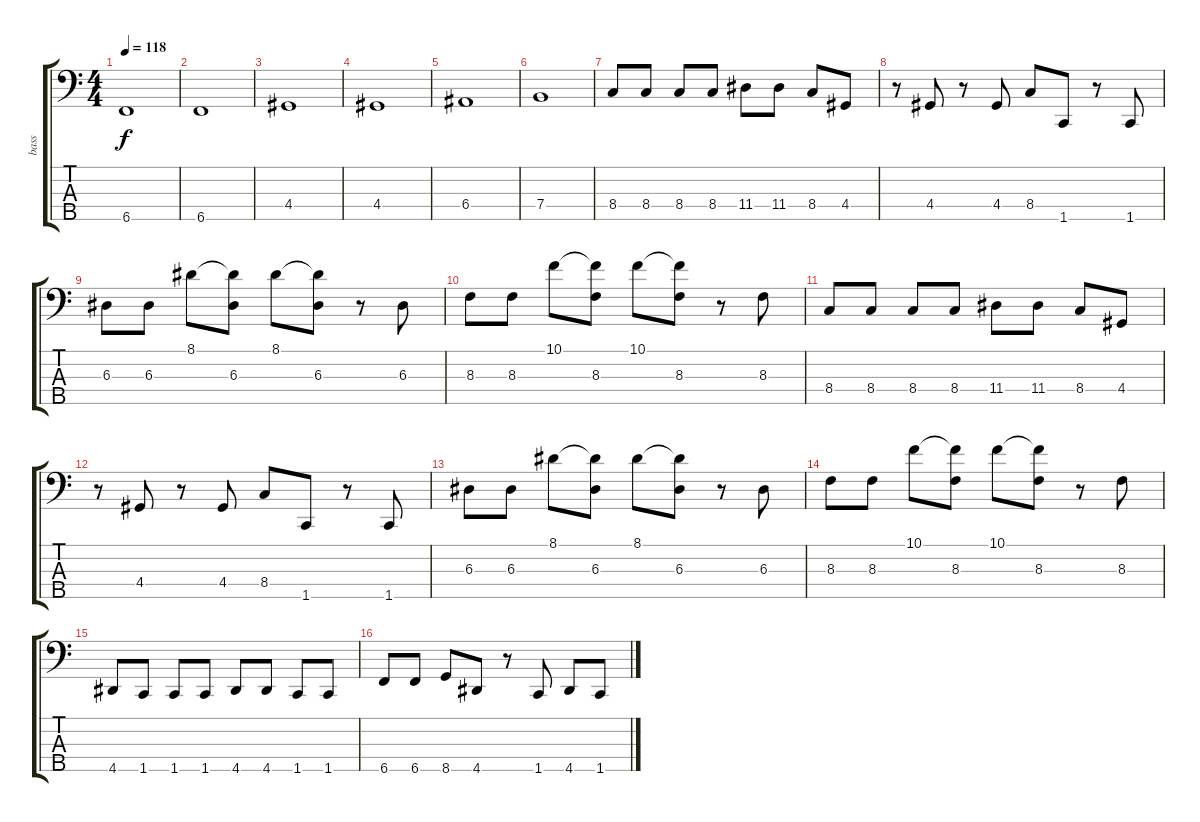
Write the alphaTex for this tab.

\track ("bass" "bass") {instrument electricbassfinger}
\staff {score tabs}
\tuning (G2 D2 A1 E1 B0) {hide}
\ts (4 4)
\tempo 118
\clef f4
\ks c
6.5.1{dy f} |
6.5.1 |
4.4.1 |
4.4.1 |
6.4.1 |
7.4.1 |
8.4.8 8.4.8 8.4.8 8.4.8 11.4.8 11.4.8 8.4.8 4.4.8 |
r.8 4.4.8 r.8 4.4.8 8.4.8 1.5.8 r.8 1.5.8 |
6.3.8 6.3.8 8.1.8 (8.1{t} 6.3).8 8.1.8 (8.1{t} 6.3).8 r.8 6.3.8 |
8.3.8 8.3.8 10.1.8 (10.1{t} 8.3).8 10.1.8 (10.1{t} 8.3).8 r.8 8.3.8 |
8.4.8 8.4.8 8.4.8 8.4.8 11.4.8 11.4.8 8.4.8 4.4.8 |
r.8 4.4.8 r.8 4.4.8 8.4.8 1.5.8 r.8 1.5.8 |
6.3.8 6.3.8 8.1.8 (8.1{t} 6.3).8 8.1.8 (8.1{t} 6.3).8 r.8 6.3.8 |
8.3.8 8.3.8 10.1.8 (10.1{t} 8.3).8 10.1.8 (10.1{t} 8.3).8 r.8 8.3.8 |
4.5.8 1.5.8 1.5.8 1.5.8 4.5.8 4.5.8 1.5.8 1.5.8 |
6.5.8 6.5.8 8.5.8 4.5.8 r.8 1.5.8 4.5.8 1.5.8
